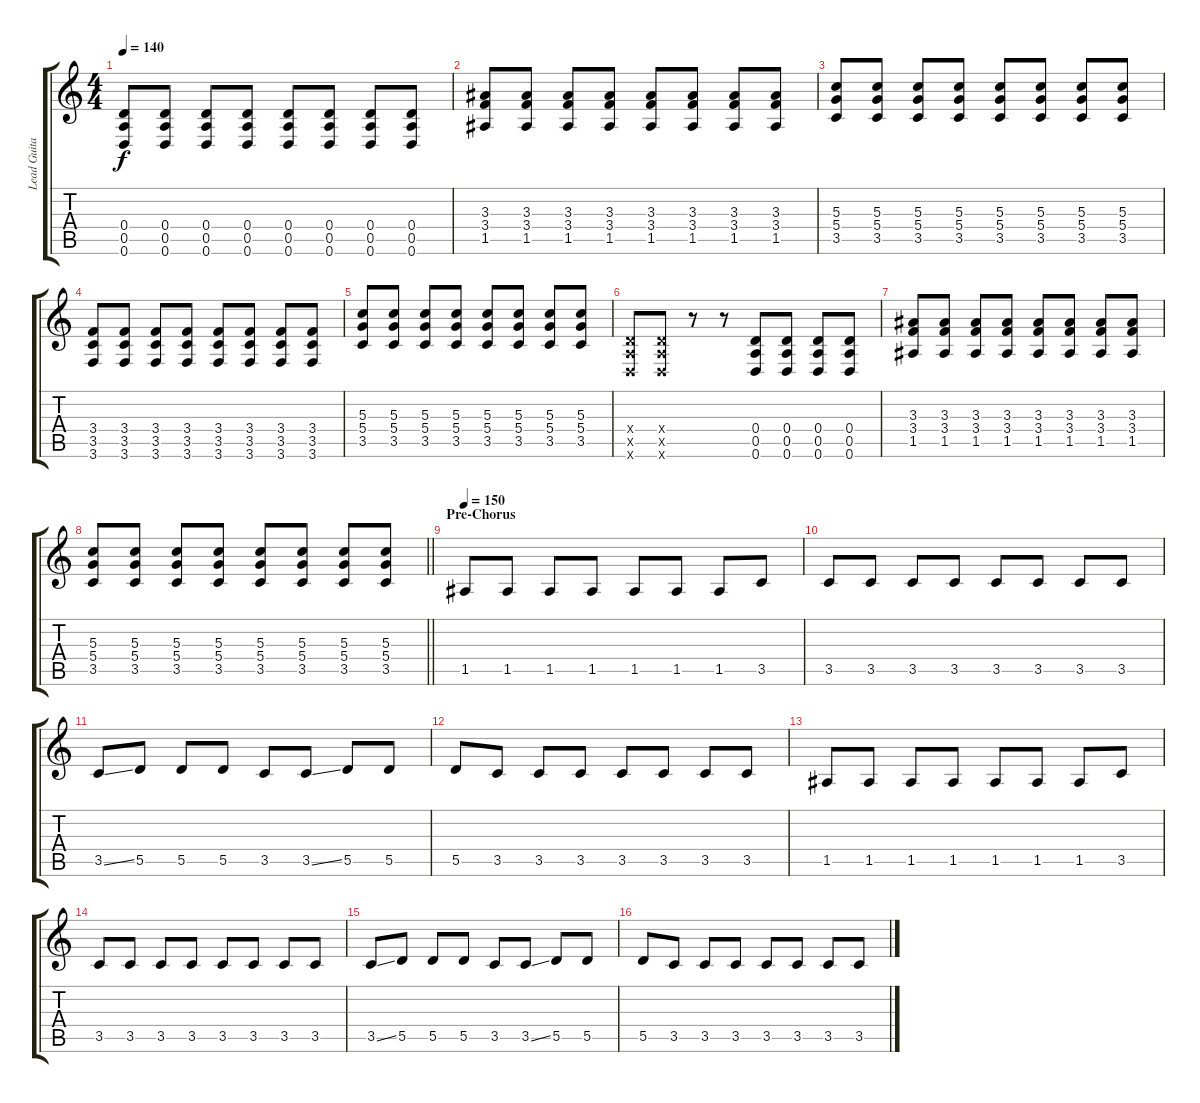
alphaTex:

\track ("Lead Guitar" "Lead Guita") {instrument distortionguitar}
\staff {score tabs}
\tuning (E4 B3 G3 D3 A2 D2) {hide}
\ts (4 4)
\tempo 140
\clef g2
\ks c
(0.4 0.5 0.6).8{dy f} (0.4 0.5 0.6).8 (0.4 0.5 0.6).8 (0.4 0.5 0.6).8 (0.4 0.5 0.6).8 (0.4 0.5 0.6).8 (0.4 0.5 0.6).8 (0.4 0.5 0.6).8 |
(3.3 3.4 1.5).8 (3.3 3.4 1.5).8 (3.3 3.4 1.5).8 (3.3 3.4 1.5).8 (3.3 3.4 1.5).8 (3.3 3.4 1.5).8 (3.3 3.4 1.5).8 (3.3 3.4 1.5).8 |
(5.3 5.4 3.5).8 (5.3 5.4 3.5).8 (5.3 5.4 3.5).8 (5.3 5.4 3.5).8 (5.3 5.4 3.5).8 (5.3 5.4 3.5).8 (5.3 5.4 3.5).8 (5.3 5.4 3.5).8 |
(3.4 3.5 3.6).8 (3.4 3.5 3.6).8 (3.4 3.5 3.6).8 (3.4 3.5 3.6).8 (3.4 3.5 3.6).8 (3.4 3.5 3.6).8 (3.4 3.5 3.6).8 (3.4 3.5 3.6).8 |
(5.3 5.4 3.5).8 (5.3 5.4 3.5).8 (5.3 5.4 3.5).8 (5.3 5.4 3.5).8 (5.3 5.4 3.5).8 (5.3 5.4 3.5).8 (5.3 5.4 3.5).8 (5.3 5.4 3.5).8 |
(0.4{x} 0.5{x} 0.6{x}).8 (0.4{x} 0.5{x} 0.6{x}).8 r.8 r.8 (0.4 0.5 0.6).8 (0.4 0.5 0.6).8 (0.4 0.5 0.6).8 (0.4 0.5 0.6).8 |
(3.3 3.4 1.5).8 (3.3 3.4 1.5).8 (3.3 3.4 1.5).8 (3.3 3.4 1.5).8 (3.3 3.4 1.5).8 (3.3 3.4 1.5).8 (3.3 3.4 1.5).8 (3.3 3.4 1.5).8 |
\barLineRight lightlight
(5.3 5.4 3.5).8 (5.3 5.4 3.5).8 (5.3 5.4 3.5).8 (5.3 5.4 3.5).8 (5.3 5.4 3.5).8 (5.3 5.4 3.5).8 (5.3 5.4 3.5).8 (5.3 5.4 3.5).8 |
\section ("" "Pre-Chorus")
\tempo 150
1.5.8{instrument electricguitarclean} 1.5.8 1.5.8 1.5.8 1.5.8 1.5.8 1.5.8 3.5.8 |
3.5.8 3.5.8 3.5.8 3.5.8 3.5.8 3.5.8 3.5.8 3.5.8 |
3.5{ss}.8 5.5.8 5.5.8 5.5.8 3.5.8 3.5{ss}.8 5.5.8 5.5.8 |
5.5.8 3.5.8 3.5.8 3.5.8 3.5.8 3.5.8 3.5.8 3.5.8 |
1.5.8{instrument electricguitarclean} 1.5.8 1.5.8 1.5.8 1.5.8 1.5.8 1.5.8 3.5.8 |
3.5.8 3.5.8 3.5.8 3.5.8 3.5.8 3.5.8 3.5.8 3.5.8 |
3.5{ss}.8 5.5.8 5.5.8 5.5.8 3.5.8 3.5{ss}.8 5.5.8 5.5.8 |
5.5.8 3.5.8 3.5.8 3.5.8 3.5.8 3.5.8 3.5.8 3.5.8
